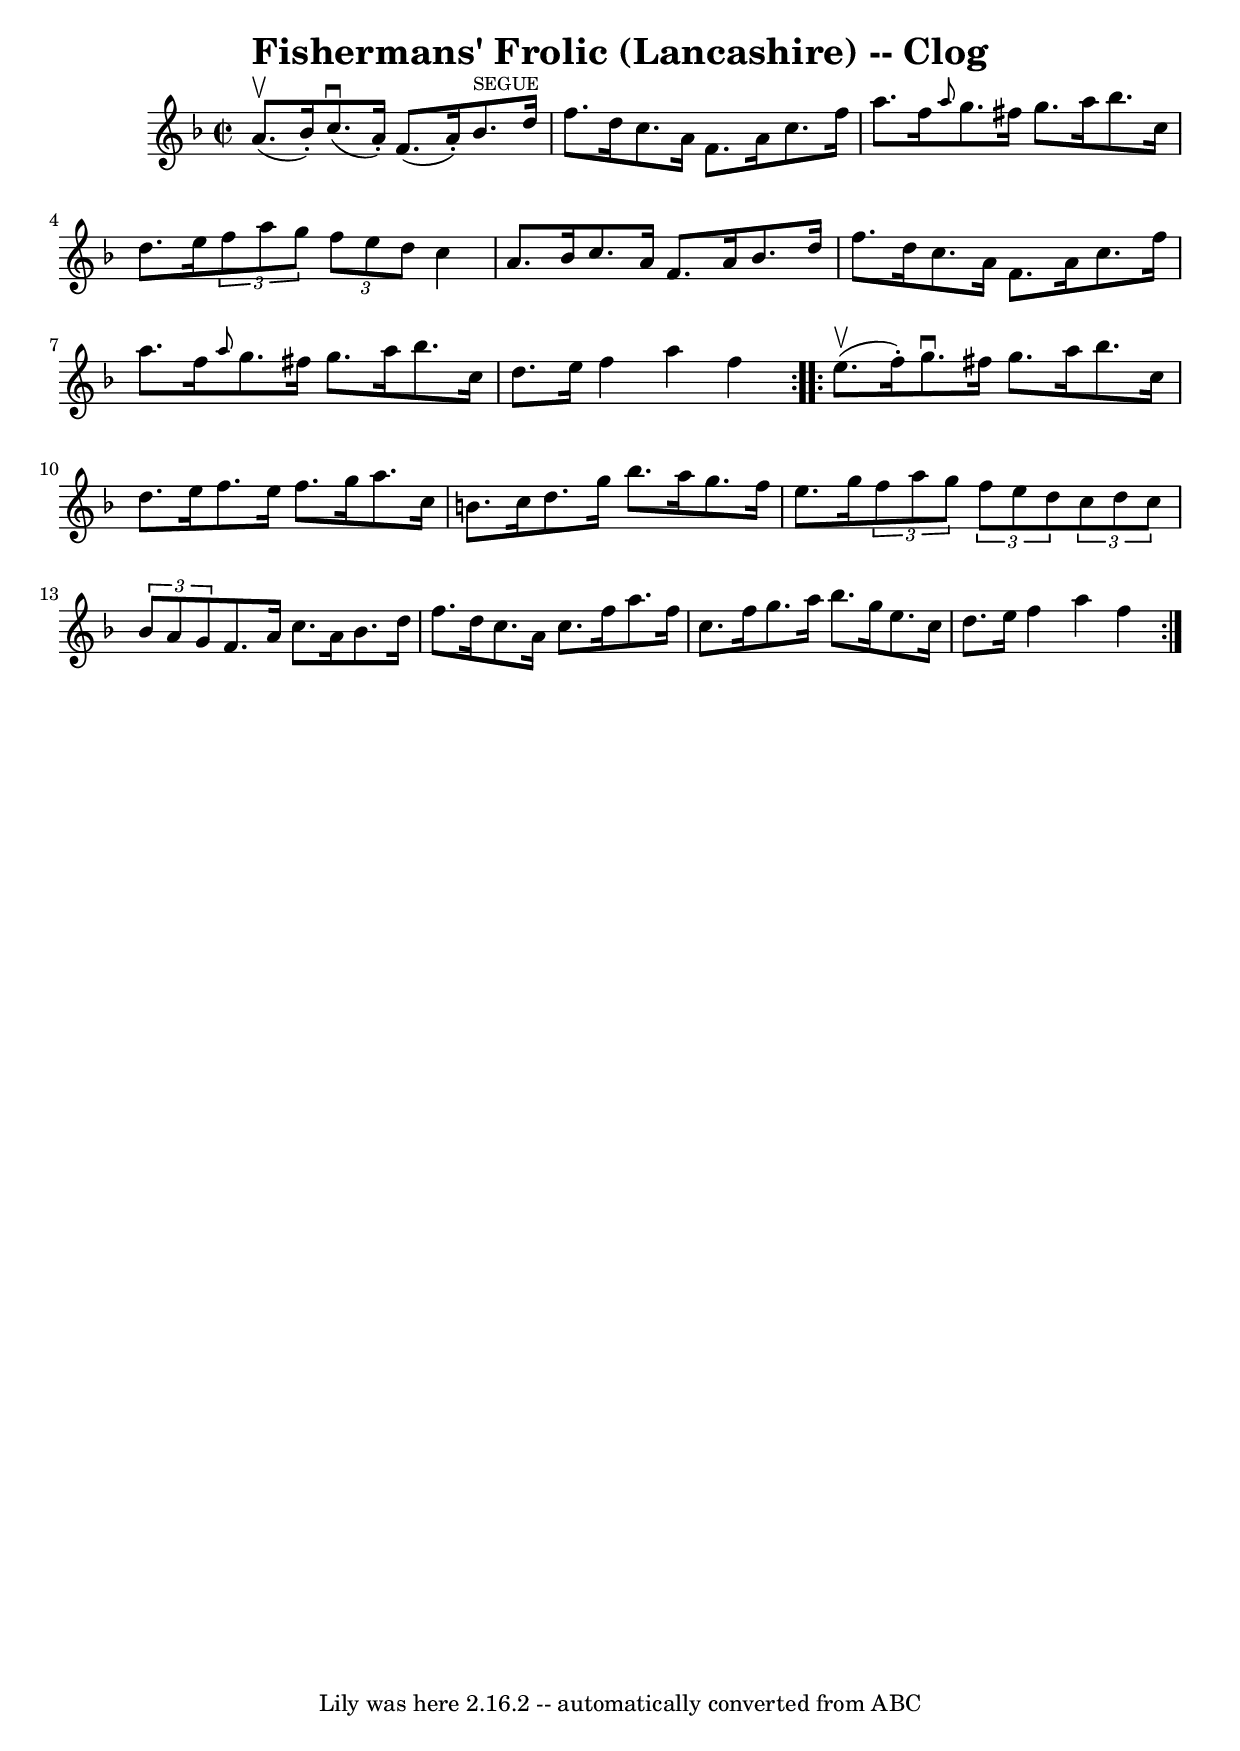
\version "2.7.40"
\include "Mammoth.ily"
\header {
	%% book = "Ryan's Mammoth Collection"
	crossRefNumber = "1"
	footnotes = "\\\\160 953"
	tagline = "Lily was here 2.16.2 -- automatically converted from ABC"
	title = "Fishermans' Frolic (Lancashire) -- Clog"
}
voicedefault =  {
\set Score.defaultBarType = "empty"

\repeat volta 2 {
\override Staff.TimeSignature #'style = #'C
 \time 2/2 \key f \major a'8.^\upbow(bes'16 -.) |
 c''8. 
^\downbow(a'16 -.) f'8. (a'16 -.) bes'8.^\segue d''16    
f''8. d''16    |
 c''8. a'16 f'8. a'16 c''8. f''16    
a''8. f''16    |
     \grace { a''8  } g''8. fis''16 g''8.  
 a''16 bes''8. c''16 d''8. e''16    |
   \times 2/3 { f''8 
 a''8 g''8  }   \times 2/3 { f''8 e''8 d''8  } c''4 a'8.    
bes'16    |
 c''8. a'16 f'8. a'16 bes'8. d''16    
f''8. d''16    |
 c''8. a'16 f'8. a'16 c''8. f''16    
a''8. f''16    |
 \grace { a''8  } g''8. fis''16 g''8.    
a''16 bes''8. c''16 d''8. e''16    |
 f''4 a''4    
f''4  }     \repeat volta 2 { e''8.^\upbow(f''16 -.) |
 g''8. 
^\downbow fis''16 g''8. a''16 bes''8. c''16 d''8. e''16    
|
 f''8. e''16 f''8. g''16 a''8. c''16 b'8. c''16  
  |
 d''8. g''16 bes''8. a''16 g''8. f''16 e''8.    
g''16    |
     \times 2/3 { f''8 a''8 g''8  }   \times 2/3 {   
f''8 e''8 d''8  }   \times 2/3 { c''8 d''8 c''8  }   \times 2/3 { 
 bes'8 a'8 g'8  }   |
 f'8. a'16 c''8. a'16 bes'8. 
 d''16 f''8. d''16    |
 c''8. a'16 c''8. f''16    
a''8. f''16 c''8. f''16    |
 g''8. a''16 bes''8.    
g''16 e''8. c''16 d''8. e''16    |
 f''4 a''4 f''4  
}   
}

\score{
    <<

	\context Staff="default"
	{
	    \voicedefault 
	}

    >>
	\layout {
	}
	\midi {}
}
